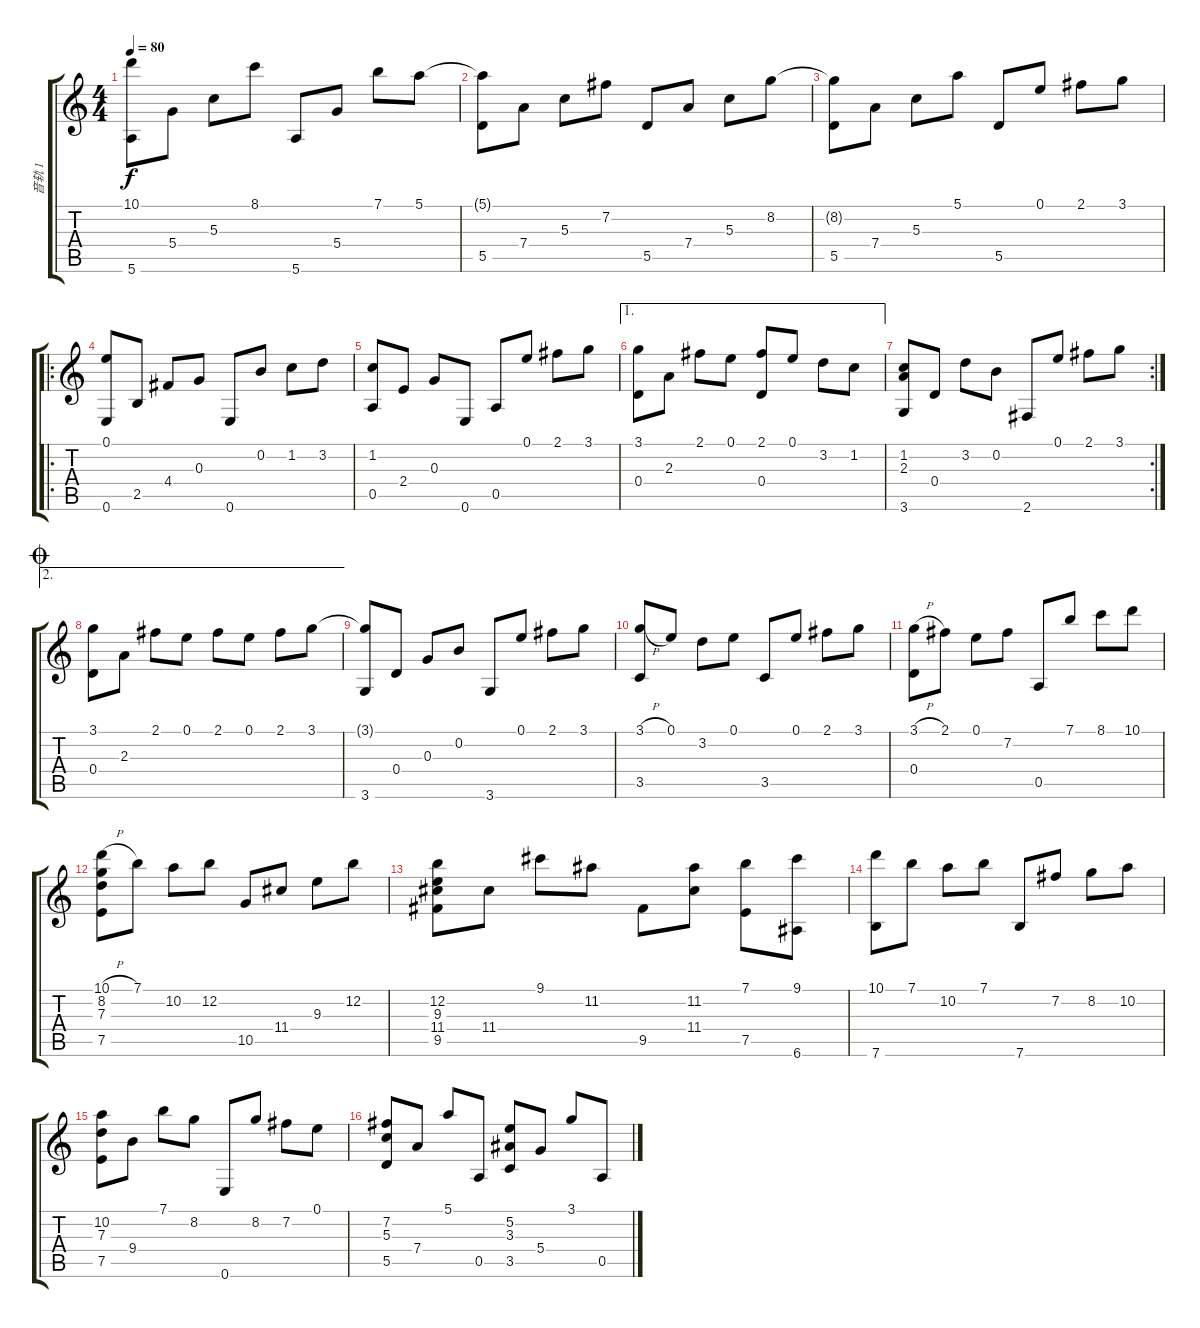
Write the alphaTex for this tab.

\track ("音轨 1" "音轨 1") {instrument acousticguitarnylon}
\staff {score tabs}
\tuning (E4 B3 G3 D3 A2 E2) {hide}
\ts (4 4)
\tempo 80
\clef g2
\ks c
(10.1 5.6).8{dy f} 5.4.8 5.3.8 8.1.8 5.6.8 5.4.8 7.1.8 5.1.8 |
(5.1{t} 5.5).8 7.4.8 5.3.8 7.2.8 5.5.8 7.4.8 5.3.8 8.2.8 |
(8.2{t} 5.5).8 7.4.8 5.3.8 5.1.8 5.5.8 0.1.8 2.1.8 3.1.8 |
\ro
(0.1 0.6).8 2.5.8 4.4.8 0.3.8 0.6.8 0.2.8 1.2.8 3.2.8 |
(1.2 0.5).8 2.4.8 0.3.8 0.6.8 0.5.8 0.1.8 2.1.8 3.1.8 |
\ae 1
(3.1 0.4).8 2.3.8 2.1.8 0.1.8 (2.1 0.4).8 0.1.8 3.2.8 1.2.8 |
\rc 2
(1.2 2.3 3.6).8 0.4.8 3.2.8 0.2.8 2.6.8 0.1.8 2.1.8 3.1.8 |
\ae 2
\jump coda
(3.1 0.4).8 2.3.8 2.1.8 0.1.8 2.1.8 0.1.8 2.1.8 3.1.8 |
(3.1{t} 3.6).8 0.4.8 0.3.8 0.2.8 3.6.8 0.1.8 2.1.8 3.1.8 |
(3.1{h} 3.5).8 0.1.8 3.2.8 0.1.8 3.5.8 0.1.8 2.1.8 3.1.8 |
(3.1{h} 0.4).8 2.1.8 0.1.8 7.2.8 0.5.8 7.1.8 8.1.8 10.1.8 |
(10.1{h} 8.2 7.3 7.5).8 7.1.8 10.2.8 12.2.8 10.5.8 11.4.8 9.3.8 12.2.8 |
(12.2 9.3 11.4 9.5).8 11.4.8 9.1.8 11.2.8 9.5.8 (11.2 11.4).8 (7.1 7.5).8 (9.1 6.6).8 |
(10.1 7.6).8 7.1.8 10.2.8 7.1.8 7.6.8 7.2.8 8.2.8 10.2.8 |
(10.2 7.3 7.5).8 9.4.8 7.1.8 8.2.8 0.6.8 8.2.8 7.2.8 0.1.8 |
(7.2 5.3 5.5).8 7.4.8 5.1.8 0.5.8 (5.2 3.3 3.5).8 5.4.8 3.1.8 0.5.8
